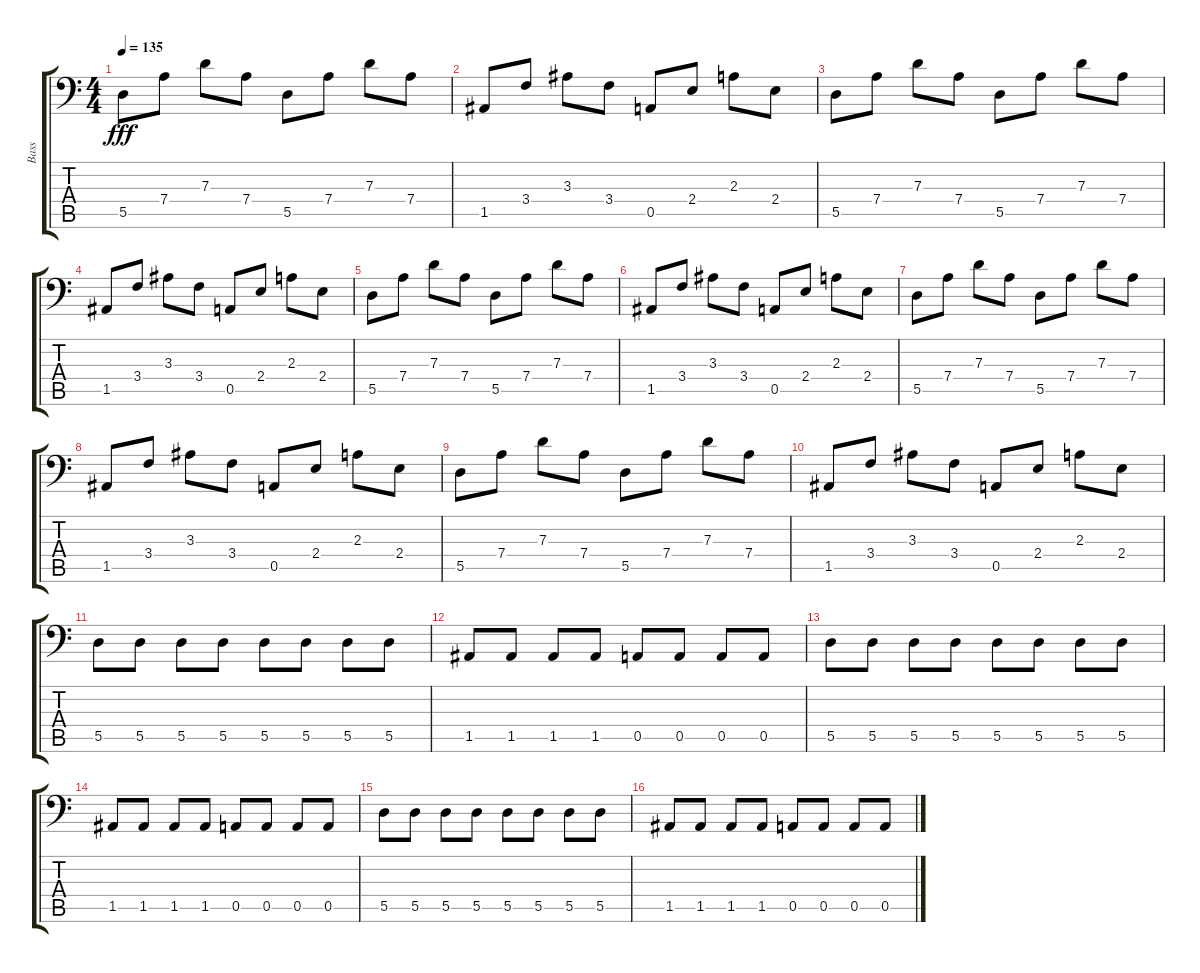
\track ("Bass" "Bass") {instrument electricbasspick}
\staff {score tabs}
\tuning (E3 B2 G2 D2 A1 E1) {hide}
\ts (4 4)
\tempo 135
\clef f4
\ks c
5.5.8{dy fff} 7.4.8 7.3.8 7.4.8 5.5.8 7.4.8 7.3.8 7.4.8 |
1.5.8 3.4.8 3.3.8 3.4.8 0.5.8 2.4.8 2.3.8 2.4.8 |
5.5.8 7.4.8 7.3.8 7.4.8 5.5.8 7.4.8 7.3.8 7.4.8 |
1.5.8 3.4.8 3.3.8 3.4.8 0.5.8 2.4.8 2.3.8 2.4.8 |
5.5.8 7.4.8 7.3.8 7.4.8 5.5.8 7.4.8 7.3.8 7.4.8 |
1.5.8 3.4.8 3.3.8 3.4.8 0.5.8 2.4.8 2.3.8 2.4.8 |
5.5.8 7.4.8 7.3.8 7.4.8 5.5.8 7.4.8 7.3.8 7.4.8 |
1.5.8 3.4.8 3.3.8 3.4.8 0.5.8 2.4.8 2.3.8 2.4.8 |
5.5.8 7.4.8 7.3.8 7.4.8 5.5.8 7.4.8 7.3.8 7.4.8 |
1.5.8 3.4.8 3.3.8 3.4.8 0.5.8 2.4.8 2.3.8 2.4.8 |
5.5.8{volume 16 instrument electricbassfinger} 5.5.8 5.5.8 5.5.8 5.5.8 5.5.8 5.5.8 5.5.8 |
1.5.8 1.5.8 1.5.8 1.5.8 0.5.8 0.5.8 0.5.8 0.5.8 |
5.5.8 5.5.8 5.5.8 5.5.8 5.5.8 5.5.8 5.5.8 5.5.8 |
1.5.8 1.5.8 1.5.8 1.5.8 0.5.8 0.5.8 0.5.8 0.5.8 |
5.5.8 5.5.8 5.5.8 5.5.8 5.5.8 5.5.8 5.5.8 5.5.8 |
1.5.8 1.5.8 1.5.8 1.5.8 0.5.8 0.5.8 0.5.8 0.5.8
